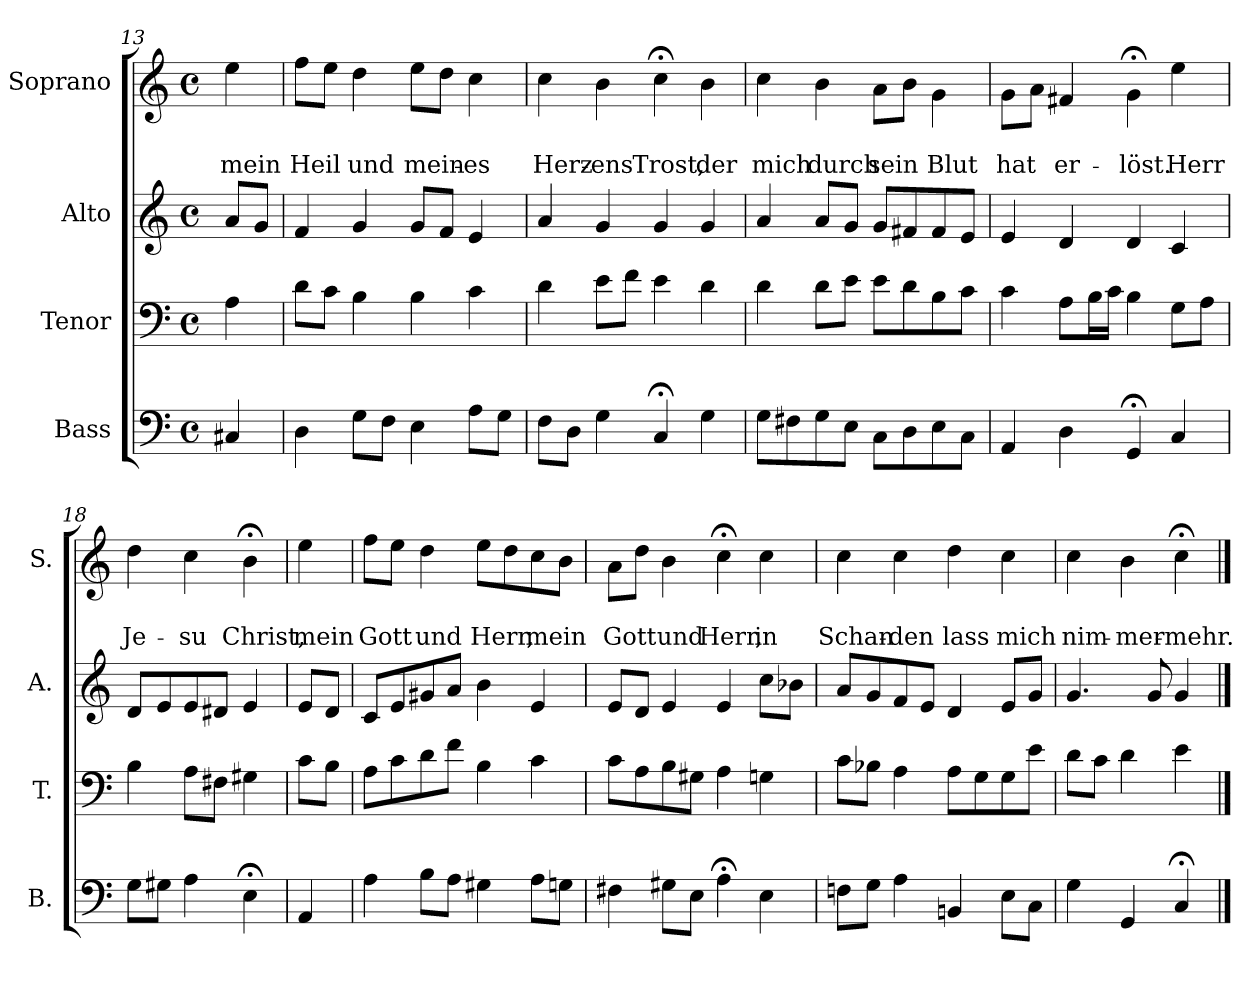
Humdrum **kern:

**kern	**kern	**kern	**kern	**text	**text
*part4	*part3	*part2	*part1	*part1	*part1
*staff4	*staff3	*staff2	*staff1	*staff1	*staff1
*I"Bass	*I"Tenor	*I"Alto	*I"Soprano	*	*
*I'B.	*I'T.	*I'A.	*I'S.	*	*
*clefF4	*clefF4	*clefG2	*clefG2	*	*
*k[]	*k[]	*k[]	*k[]	*	*
*M4/4	*M4/4	*M4/4	*M4/4	*	*
*met(c)	*met(c)	*met(c)	*met(c)	*	*
=13	=13	=13	=13	=13	=13
!	!	!	!	!	!LO:LY:b
4C#X/	4A\	8a/L	4ee\	.	mein
.	.	8g/J	.	.	.
=14	=14	=14	=14	=14	=14
!	!	!	!	!	!LO:LY:b
4D\	8d\L	4f/	8ff\L	.	Heil
.	8c\J	.	8ee\J	.	.
!	!	!	!	!	!LO:LY:b
8G\L	4B\	4g/	4dd\	.	und
8F\J	.	.	.	.	.
!	!	!	!	!	!LO:LY:b
4E\	4B\	8g/L	8ee\L	.	mein-
.	.	8f/J	8dd\J	.	.
!	!	!	!	!	!LO:LY:b
8A\L	4c\	4e/	4cc\	.	-es
8G\J	.	.	.	.	.
=15	=15	=15	=15	=15	=15
!	!	!	!	!	!LO:LY:b
8F\L	4d\	4a/	4cc\	.	Herz-
8D\J	.	.	.	.	.
!	!	!	!	!	!LO:LY:b
4G\	8e\L	4g/	4b\	.	-ens
.	8f\J	.	.	.	.
!	!	!	!	!	!LO:LY:b
4C;</	4e\	4g/	4cc;<\	.	Trost,
!	!	!	!	!	!LO:LY:b
4G\	4d\	4g/	4b\	.	der
=16	=16	=16	=16	=16	=16
!	!	!	!	!	!LO:LY:b
8G\L	4d\	4a/	4cc\	.	mich
8F#X\	.	.	.	.	.
!	!	!	!	!	!LO:LY:b
8G\	8d\L	8a/L	4b\	.	durch
8E\J	8e\J	8g/J	.	.	.
!	!	!	!	!	!LO:LY:b
8C\L	8e\L	8g/L	8a\L	.	sein
8D\	8d\	8f#X/	8b\J	.	.
!	!	!	!	!	!LO:LY:b
8E\	8B\	8f#/	4g\	.	Blut
8C\J	8c\J	8e/J	.	.	.
!!LO:LB:g=z
=17	=17	=17	=17	=17	=17
!	!	!	!	!	!LO:LY:b
4AA/	4c\	4e/	8g\L	.	hat
.	.	.	8a\J	.	.
!	!	!	!	!	!LO:LY:b
4D\	8A\L	4d/	4f#X/	.	er-
.	16B\L	.	.	.	.
.	16c\JJ	.	.	.	.
!	!	!	!	!	!LO:LY:b
4GG;</	4B\	4d/	4g;<\	.	-löst.
!	!	!	!	!	!LO:LY:b
4C/	8G\L	4c/	4ee\	.	Herr
.	8A\J	.	.	.	.
!!LO:LB:g=z
=18	=18	=18	=18	=18	=18
!	!	!	!	!	!LO:LY:b
8G\L	4B\	8d/L	4dd\	.	Je-
8G#X\J	.	8e/	.	.	.
!	!	!	!	!	!LO:LY:b
4A\	8A\L	8e/	4cc\	.	-su
.	8F#X\J	8d#X/J	.	.	.
!	!	!	!	!	!LO:LY:b
4E;<\	4G#X\	4e/	4b;<\	.	Christ,
=19	=19	=19	=19	=19	=19
!	!	!	!	!	!LO:LY:b
4AA/	8c\L	8e/L	4ee\	.	mein
.	8B\J	8d/J	.	.	.
=20	=20	=20	=20	=20	=20
!	!	!	!	!	!LO:LY:b
4A\	8A\L	8c/L	8ff\L	.	Gott
.	8c\	8e/	8ee\J	.	.
!	!	!	!	!	!LO:LY:b
8B\L	8d\	8g#X/	4dd\	.	und
8A\J	8f\J	8a/J	.	.	.
!	!	!	!	!	!LO:LY:b
4G#X\	4B\	4b\	8ee\L	.	Herr,
.	.	.	8dd\	.	.
!	!	!	!	!	!LO:LY:b
8A\L	4c\	4e/	8cc\	.	mein
8Gn\J	.	.	8b\J	.	.
=21	=21	=21	=21	=21	=21
!	!	!	!	!	!LO:LY:b
4F#X\	8c\L	8e/L	8a\L	.	Gott
.	8A\	8d/J	8dd\J	.	.
!	!	!	!	!	!LO:LY:b
8G#X\L	8B\	4e/	4b\	.	und
8E\J	8G#X\J	.	.	.	.
!	!	!	!	!	!LO:LY:b
4A;<\	4A\	4e/	4cc;<\	.	Herr,
!	!	!	!	!	!LO:LY:b
4E\	4Gn\	8cc\L	4cc\	.	in
.	.	8b-X\J	.	.	.
=22	=22	=22	=22	=22	=22
!	!	!	!	!	!LO:LY:b
8Fn\L	8c\L	8a/L	4cc\	.	Schan-
8G\J	8B-X\J	8g/	.	.	.
!	!	!	!	!	!LO:LY:b
4A\	4A\	8f/	4cc\	.	-den
.	.	8e/J	.	.	.
!	!	!	!	!	!LO:LY:b
4BBn/	8A\L	4d/	4dd\	.	lass
.	8G\	.	.	.	.
!	!	!	!	!	!LO:LY:b
8E\L	8G\	8e/L	4cc\	.	mich
8C\J	8e\J	8g/J	.	.	.
!!LO:PB:g=z
=23	=23	=23	=23	=23	=23
!	!	!	!	!	!LO:LY:b
4G\	8d\L	4.g/	4cc\	.	nim-
.	8c\J	.	.	.	.
!	!	!	!	!	!LO:LY:b
4GG/	4d\	.	4b\	.	-mer-
.	.	8g/	.	.	.
!	!	!	!	!	!LO:LY:b
4C;</	4e\	4g/	4cc;<\	.	-mehr.
==	==	==	==	==	==
*-	*-	*-	*-	*-	*-
